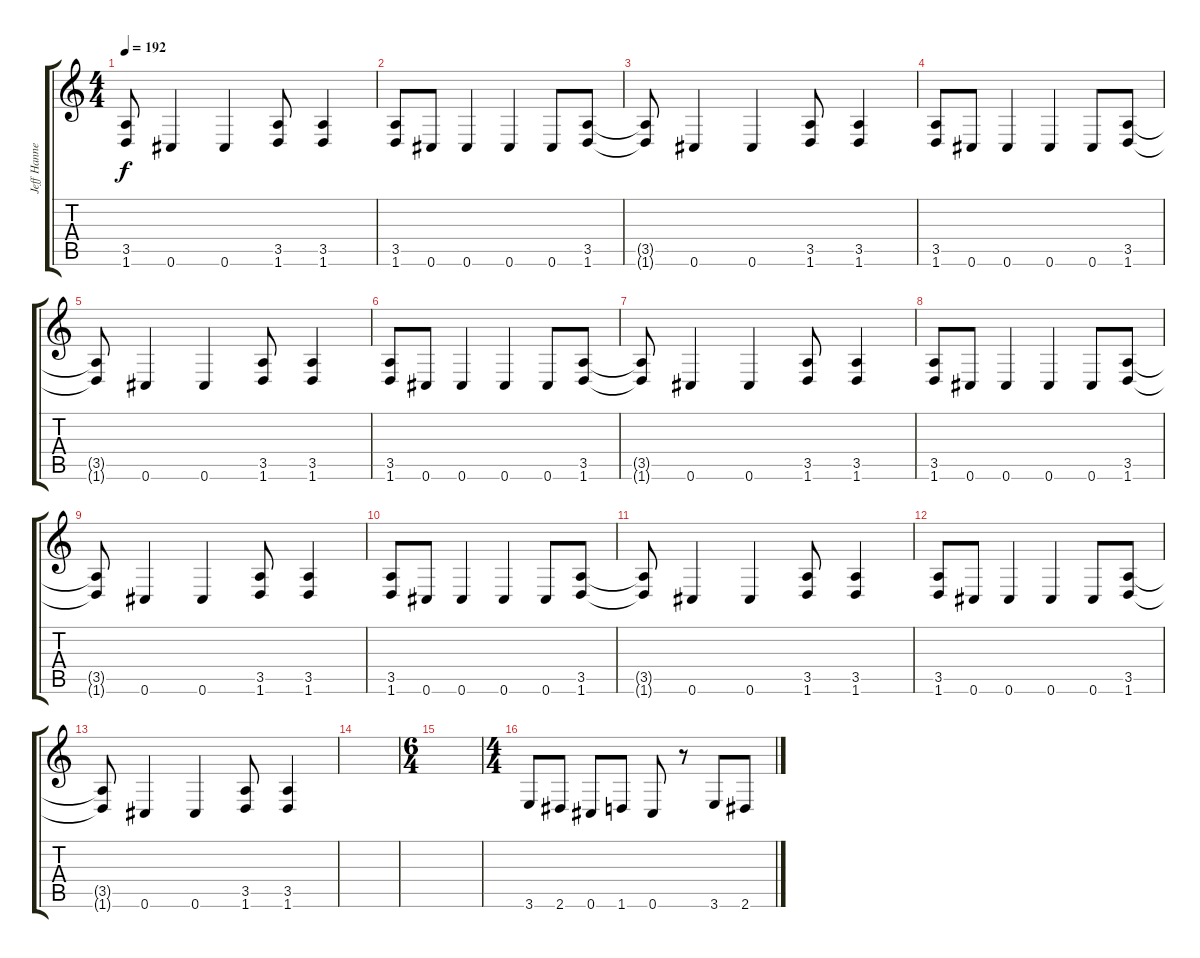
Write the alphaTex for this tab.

\track ("Jeff Hanneman" "Jeff Hanne") {instrument distortionguitar}
\staff {score tabs}
\tuning (Db4 Ab3 E3 B2 Gb2 Db2) {hide}
\ts (4 4)
\tempo 192
\clef g2
\ks c
(3.5{t} 1.6{t}).8{dy f} 0.6.4 0.6.4 (3.5 1.6).8 (3.5 1.6).4 |
(3.5 1.6).8 0.6.8 0.6.4 0.6.4 0.6.8 (3.5 1.6).8 |
(3.5{t} 1.6{t}).8 0.6.4 0.6.4 (3.5 1.6).8 (3.5 1.6).4 |
(3.5 1.6).8 0.6.8 0.6.4 0.6.4 0.6.8 (3.5 1.6).8 |
(3.5{t} 1.6{t}).8 0.6.4 0.6.4 (3.5 1.6).8 (3.5 1.6).4 |
(3.5 1.6).8 0.6.8 0.6.4 0.6.4 0.6.8 (3.5 1.6).8 |
(3.5{t} 1.6{t}).8 0.6.4 0.6.4 (3.5 1.6).8 (3.5 1.6).4 |
(3.5 1.6).8 0.6.8 0.6.4 0.6.4 0.6.8 (3.5 1.6).8 |
(3.5{t} 1.6{t}).8 0.6.4 0.6.4 (3.5 1.6).8 (3.5 1.6).4 |
(3.5 1.6).8 0.6.8 0.6.4 0.6.4 0.6.8 (3.5 1.6).8 |
(3.5{t} 1.6{t}).8 0.6.4 0.6.4 (3.5 1.6).8 (3.5 1.6).4 |
(3.5 1.6).8 0.6.8 0.6.4 0.6.4 0.6.8 (3.5 1.6).8 |
(3.5{t} 1.6{t}).8 0.6.4 0.6.4 (3.5 1.6).8 (3.5 1.6).4 |
|
\ts (6 4)
|
\ts (4 4)
3.6.8 2.6.8 0.6.8 1.6.8 0.6.8 r.8 3.6.8 2.6.8
